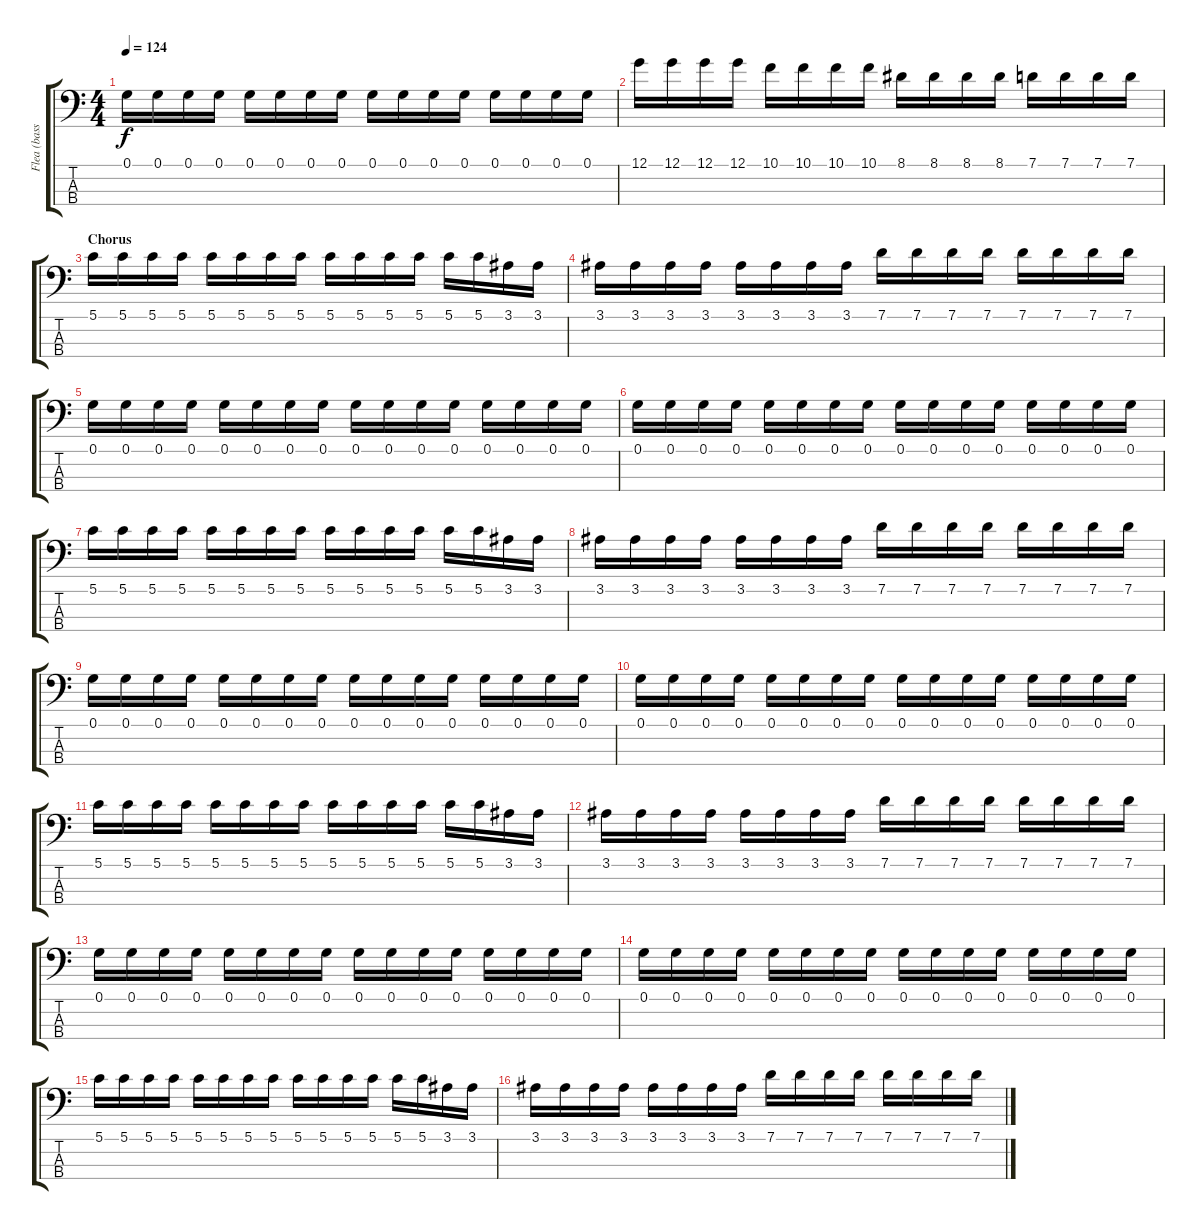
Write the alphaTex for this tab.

\track ("Flea (bass)" "Flea (bass") {instrument electricbasspick}
\staff {score tabs}
\tuning (G2 D2 A1 E1) {hide}
\ts (4 4)
\tempo 124
\clef f4
\ks c
0.1.16{dy f} 0.1.16 0.1.16 0.1.16 0.1.16 0.1.16 0.1.16 0.1.16 0.1.16 0.1.16 0.1.16 0.1.16 0.1.16 0.1.16 0.1.16 0.1.16 |
12.1.16 12.1.16 12.1.16 12.1.16 10.1.16 10.1.16 10.1.16 10.1.16 8.1.16 8.1.16 8.1.16 8.1.16 7.1.16 7.1.16 7.1.16 7.1.16 |
\section ("" "Chorus")
5.1.16 5.1.16 5.1.16 5.1.16 5.1.16 5.1.16 5.1.16 5.1.16 5.1.16 5.1.16 5.1.16 5.1.16 5.1.16 5.1.16 3.1.16 3.1.16 |
3.1.16 3.1.16 3.1.16 3.1.16 3.1.16 3.1.16 3.1.16 3.1.16 7.1.16 7.1.16 7.1.16 7.1.16 7.1.16 7.1.16 7.1.16 7.1.16 |
0.1.16 0.1.16 0.1.16 0.1.16 0.1.16 0.1.16 0.1.16 0.1.16 0.1.16 0.1.16 0.1.16 0.1.16 0.1.16 0.1.16 0.1.16 0.1.16 |
0.1.16 0.1.16 0.1.16 0.1.16 0.1.16 0.1.16 0.1.16 0.1.16 0.1.16 0.1.16 0.1.16 0.1.16 0.1.16 0.1.16 0.1.16 0.1.16 |
5.1.16 5.1.16 5.1.16 5.1.16 5.1.16 5.1.16 5.1.16 5.1.16 5.1.16 5.1.16 5.1.16 5.1.16 5.1.16 5.1.16 3.1.16 3.1.16 |
3.1.16 3.1.16 3.1.16 3.1.16 3.1.16 3.1.16 3.1.16 3.1.16 7.1.16 7.1.16 7.1.16 7.1.16 7.1.16 7.1.16 7.1.16 7.1.16 |
0.1.16 0.1.16 0.1.16 0.1.16 0.1.16 0.1.16 0.1.16 0.1.16 0.1.16 0.1.16 0.1.16 0.1.16 0.1.16 0.1.16 0.1.16 0.1.16 |
0.1.16 0.1.16 0.1.16 0.1.16 0.1.16 0.1.16 0.1.16 0.1.16 0.1.16 0.1.16 0.1.16 0.1.16 0.1.16 0.1.16 0.1.16 0.1.16 |
5.1.16 5.1.16 5.1.16 5.1.16 5.1.16 5.1.16 5.1.16 5.1.16 5.1.16 5.1.16 5.1.16 5.1.16 5.1.16 5.1.16 3.1.16 3.1.16 |
3.1.16 3.1.16 3.1.16 3.1.16 3.1.16 3.1.16 3.1.16 3.1.16 7.1.16 7.1.16 7.1.16 7.1.16 7.1.16 7.1.16 7.1.16 7.1.16 |
0.1.16 0.1.16 0.1.16 0.1.16 0.1.16 0.1.16 0.1.16 0.1.16 0.1.16 0.1.16 0.1.16 0.1.16 0.1.16 0.1.16 0.1.16 0.1.16 |
0.1.16 0.1.16 0.1.16 0.1.16 0.1.16 0.1.16 0.1.16 0.1.16 0.1.16 0.1.16 0.1.16 0.1.16 0.1.16 0.1.16 0.1.16 0.1.16 |
5.1.16 5.1.16 5.1.16 5.1.16 5.1.16 5.1.16 5.1.16 5.1.16 5.1.16 5.1.16 5.1.16 5.1.16 5.1.16 5.1.16 3.1.16 3.1.16 |
3.1.16 3.1.16 3.1.16 3.1.16 3.1.16 3.1.16 3.1.16 3.1.16 7.1.16 7.1.16 7.1.16 7.1.16 7.1.16 7.1.16 7.1.16 7.1.16
